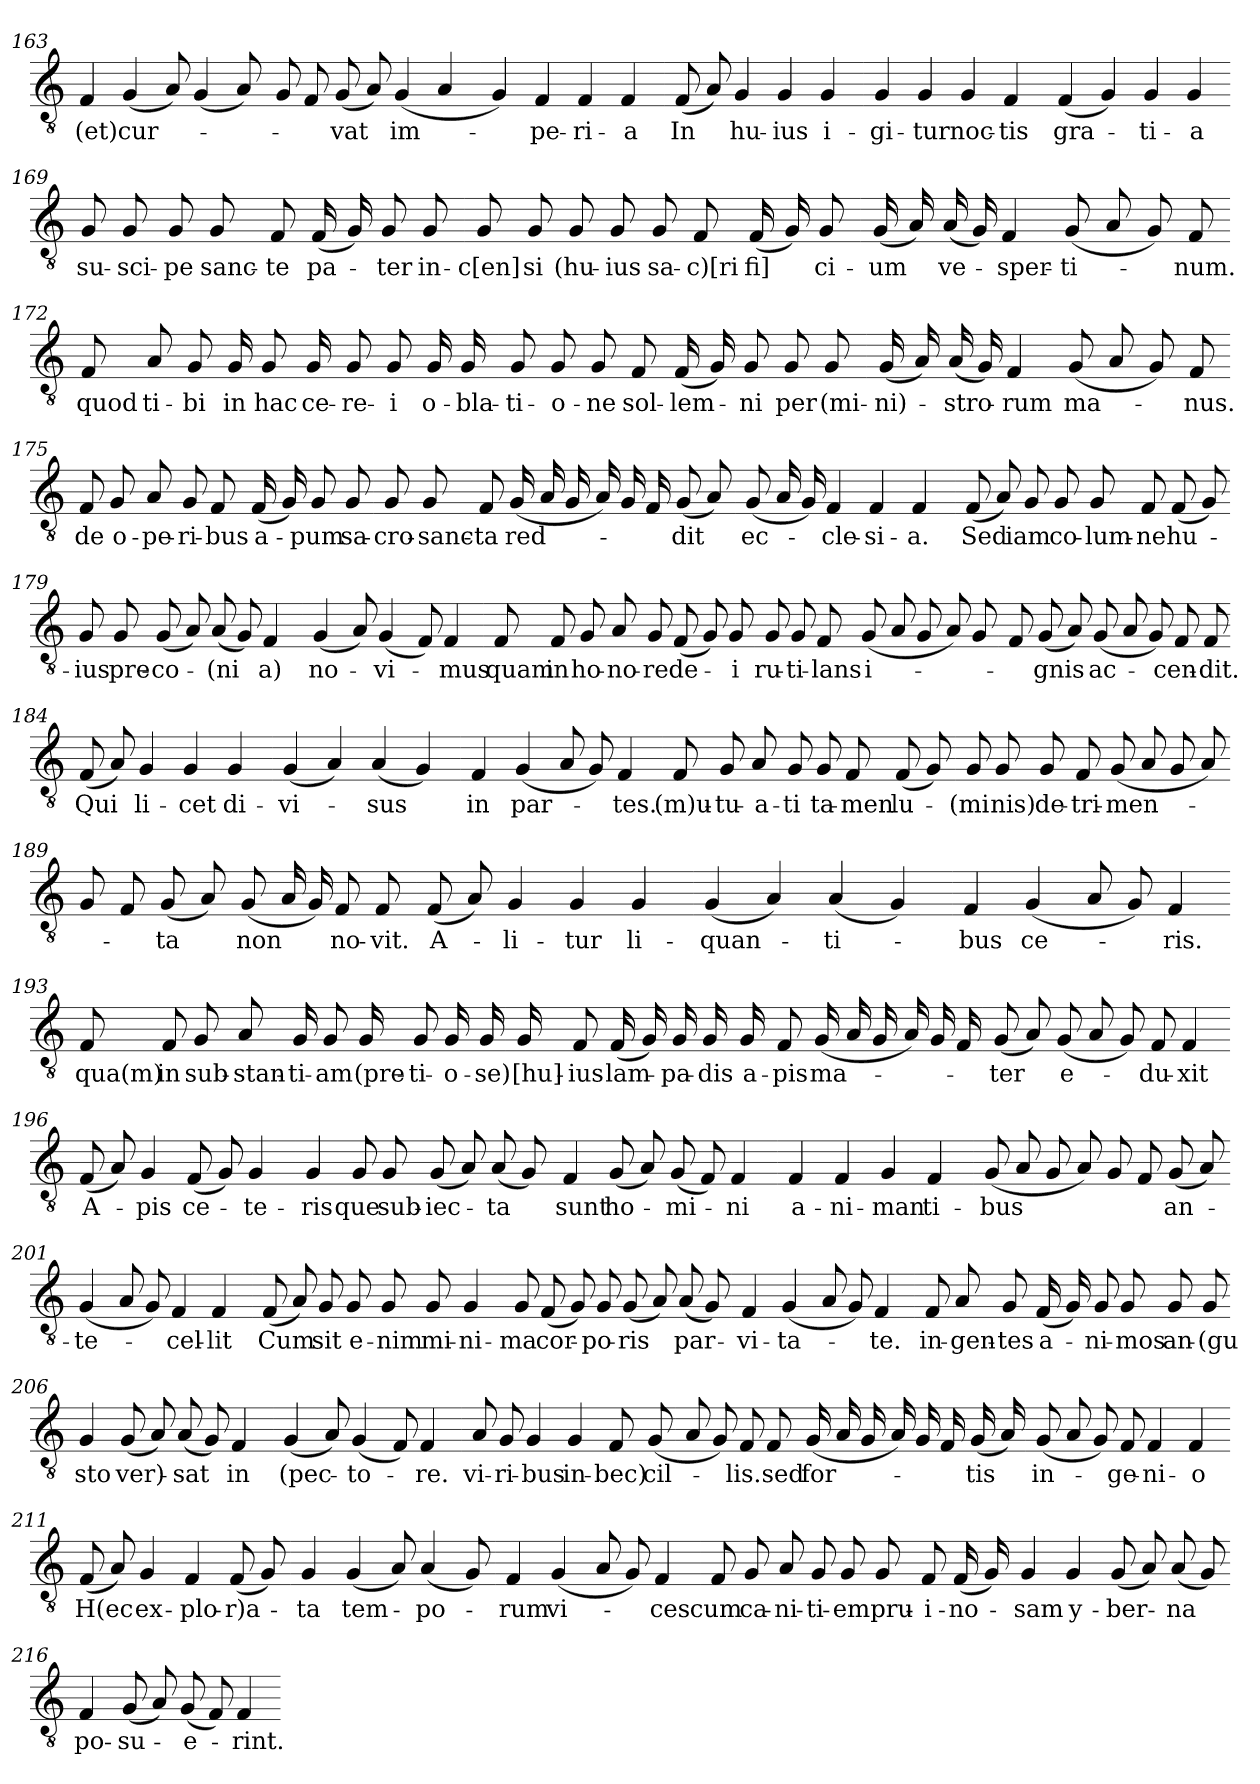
**kern	**text
*part1	*part1
*staff1	*staff1
*clefGv2	*
*k[]	*
=163	=163
4F	(et)
(4G	cur-
8A)	.
(4G	.
8A)	.
=164-	=164-
8G	.
8F	.
(8G	-vat
8A)	.
(4G	im-
4A	.
=165-	=165-
4G)	.
4F	-pe-
4F	-ri-
4F	-a
=166-	=166-
(8F	In
8A)	.
4G	hu-
4G	-ius
4G	i-
=167-	=167-
4G	-gi-
4G	-tur
4G	noc-
4F	-tis
=168-	=168-
(4F	gra-
4G)	.
4G	-ti-
4G	-a
=169-	=169-
8G	su-
8G	-sci-
8G	-pe
8G	sanc-
8F	-te
(16F	pa-
16G)	.
8G	-ter
8G	in-
=170-	=170-
8G	c[en]
8G	-si
8G	(hu-
8G	-ius
8G	sa-
8F	c)[ri
(16F	fi]
16G)	.
8G	-ci-
=171-	=171-
(16G	-um
16A)	.
(16A	ve-
16G)	.
4F	-sper-
(8G	-ti-
8A	.
8G)	.
8F	-num.
=172-	=172-
8F	quod
8A	ti-
8G	-bi
16G	in
8G	hac
16G	ce-
8G	-re-
8G	-i
16G	o-
16G	-bla-
=173-	=173-
8G	-ti-
8G	-o-
8G	-ne
8F	sol-
(16F	-lem-
16G)	.
8G	-ni
8G	per
8G	(mi-
=174-	=174-
(16G	-ni)-
16A)	.
(16A	-stro-
16G)	.
4F	-rum
(8G	ma-
8A	.
8G)	.
8F	-nus.
=175-	=175-
8F	de
8G	o-
8A	-pe-
8G	-ri-
8F	-bus
(16F	a-
16G)	.
8G	-pum
8G	sa-
=176-	=176-
8G	-cro-
8G	-sanc-
8F	-ta
(16G	red-
16A	.
16G	.
16A)	.
16G	.
16F	.
(8G	-dit
8A)	.
=177-	=177-
(8G	ec-
16A	.
16G)	.
4F	-cle-
4F	-si-
4F	-a.
=178-	=178-
(8F	Sed
8A)	.
8G	iam
8G	co-
8G	-lum-
8F	-ne
(8F	hu-
8G)	.
=179-	=179-
8G	-ius
8G	pre-
(8G	-co-
8A)	.
(8A	(ni
8G)	.
4F	-a)
=180-	=180-
(4G	no-
8A)	.
(4G	-vi-
8F)	.
4F	-mus
=181-	=181-
8F	quam
8F	in
8G	ho-
8A	-no-
8G	-re
(8F	de-
8G)	.
8G	-i
=182-	=182-
8G	ru-
8G	-ti-
8F	-lans
(8G	i-
8A	.
8G	.
8A)	.
8G	.
=183-	=183-
8F	.
(8G	-gnis
8A)	.
(8G	ac-
8A	.
8G)	.
8F	-cen-
8F	-dit.
=184-	=184-
(8F	Qui
8A)	.
4G	li-
4G	-cet
4G	di-
=185-	=185-
(4G	-vi-
4A)	.
(4A	-sus
4G)	.
=186-	=186-
4F	in
(4G	par-
8A	.
8G)	.
4F	-tes.
=187-	=187-
8F	(m)u-
8G	-tu-
8A	-a-
8G	-ti
8G	ta-
8F	-men
(8F	lu-
8G)	.
=188-	=188-
8G	(mi
8G	-nis)
8G	de-
8F	-tri-
(8G	-men-
8A	.
8G	.
8A)	.
=189-	=189-
8G	.
8F	.
(8G	-ta
8A)	.
(8G	non
16A	.
16G)	.
8F	no-
8F	-vit.
=190-	=190-
(8F	A-
8A)	.
4G	-li-
4G	-tur
4G	li-
=191-	=191-
(4G	-quan-
4A)	.
(4A	-ti-
4G)	.
=192-	=192-
4F	-bus
(4G	ce-
8A	.
8G)	.
4F	-ris.
=193-	=193-
8F	qua(m)
8F	in
8G	sub-
8A	-stan-
16G	-ti-
8G	-am
16G	(pre-
8G	-ti-
16G	-o-
16G	-se)
=194-	=194-
16G	[hu]-
8F	-ius
(16F	lam-
16G)	.
16G	-pa-
16G	-dis
16G	a-
8F	-pis
(16G	ma-
16A	.
16G	.
16A)	.
16G	.
16F	.
=195-	=195-
(8G	-ter
8A)	.
(8G	e-
8A	.
8G)	.
8F	-du-
4F	-xit
=196-	=196-
(8F	A-
8A)	.
4G	-pis
(8F	ce-
8G)	.
4G	-te-
=197-	=197-
4G	-ris
8G	que
8G	sub-
(8G	-iec-
8A)	.
(8A	-ta
8G)	.
=198-	=198-
4F	sunt
(8G	ho-
8A)	.
(8G	-mi-
8F)	.
4F	-ni
=199-	=199-
4F	a-
4F	-ni-
4G	man
4F	-ti-
=200-	=200-
(8G	-bus
8A	.
8G	.
8A)	.
8G	.
8F	.
(8G	an-
8A)	.
=201-	=201-
(4G	-te-
8A	.
8G)	.
4F	-cel-
4F	-lit
=202-	=202-
(8F	Cum
8A)	.
8G	sit
8G	e-
8G	-nim
8G	mi-
4G	-ni-
=203-	=203-
8G	-ma
(8F	cor-
8G)	.
8G	-po-
(8G	-ris
8A)	.
(8A	par-
8G)	.
=204-	=204-
4F	-vi-
(4G	-ta-
8A	.
8G)	.
4F	-te.
=205-	=205-
8F	in-
8A	-gen-
8G	-tes
(16F	a-
16G)	.
8G	-ni-
8G	-mos
8G	an-
8G	(gu
=206-	=206-
4G	-sto
(8G	ver)-
8A)	.
(8A	-sat
8G)	.
4F	in
=207-	=207-
(4G	(pec-
8A)	.
(4G	-to-
8F)	.
4F	-re.
=208-	=208-
8A	vi-
8G	-ri-
4G	-bus
4G	in-
8F	bec)
(8G	-cil-
=209-	=209-
8A	.
8G)	.
8F	-lis.
8F	sed
(16G	for-
16A	.
16G	.
16A)	.
16G	.
16F	.
(16G	-tis
16A)	.
=210-	=210-
(8G	in-
8A	.
8G)	.
8F	-ge-
4F	-ni-
4F	-o
=211-	=211-
(8F	H(ec
8A)	.
4G	ex-
4F	-plo-
(8F	-r)a-
8G)	.
=212-	=212-
4G	-ta
(4G	tem-
8A)	.
(4A	-po-
8G)	.
=213-	=213-
4F	-rum
(4G	vi-
8A	.
8G)	.
4F	-ces
=214-	=214-
8F	cum
8G	ca-
8A	-ni-
8G	-ti-
8G	-em
8G	pru-
8F	-i-
(16F	-no-
16G)	.
=215-	=215-
4G	-sam
4G	y-
(8G	-ber-
8A)	.
(8A	-na
8G)	.
=216-	=216-
4F	po-
(8G	-su-
8A)	.
(8G	-e-
8F)	.
4F	-rint.
=-	=-
*-	*-
